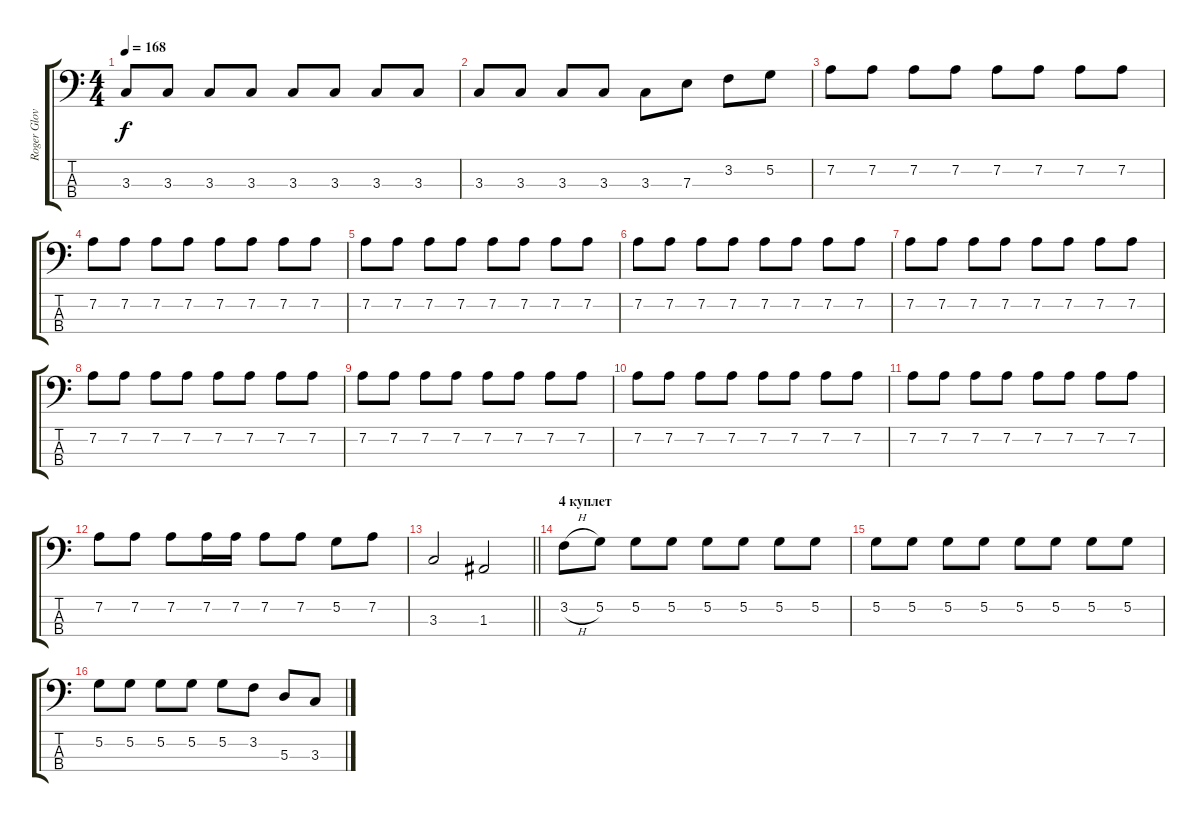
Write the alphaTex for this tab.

\track ("Roger Glover" "Roger Glov") {instrument electricbassfinger}
\staff {score tabs}
\tuning (G2 D2 A1 E1) {hide}
\ts (4 4)
\tempo 168
\clef f4
\ks c
3.3.8{dy f} 3.3.8 3.3.8 3.3.8 3.3.8 3.3.8 3.3.8 3.3.8 |
3.3.8 3.3.8 3.3.8 3.3.8 3.3.8 7.3.8 3.2.8 5.2.8 |
7.2.8 7.2.8 7.2.8 7.2.8 7.2.8 7.2.8 7.2.8 7.2.8 |
7.2.8 7.2.8 7.2.8 7.2.8 7.2.8 7.2.8 7.2.8 7.2.8 |
7.2.8 7.2.8 7.2.8 7.2.8 7.2.8 7.2.8 7.2.8 7.2.8 |
7.2.8 7.2.8 7.2.8 7.2.8 7.2.8 7.2.8 7.2.8 7.2.8 |
7.2.8 7.2.8 7.2.8 7.2.8 7.2.8 7.2.8 7.2.8 7.2.8 |
7.2.8 7.2.8 7.2.8 7.2.8 7.2.8 7.2.8 7.2.8 7.2.8 |
7.2.8 7.2.8 7.2.8 7.2.8 7.2.8 7.2.8 7.2.8 7.2.8 |
7.2.8 7.2.8 7.2.8 7.2.8 7.2.8 7.2.8 7.2.8 7.2.8 |
7.2.8 7.2.8 7.2.8 7.2.8 7.2.8 7.2.8 7.2.8 7.2.8 |
7.2.8 7.2.8 7.2.8 7.2.16 7.2.16 7.2.8 7.2.8 5.2.8 7.2.8 |
\barLineRight lightlight
3.3.2 1.3.2 |
\section ("" "4 куплет")
3.2{h}.8 5.2.8 5.2.8 5.2.8 5.2.8 5.2.8 5.2.8 5.2.8 |
5.2.8 5.2.8 5.2.8 5.2.8 5.2.8 5.2.8 5.2.8 5.2.8 |
5.2.8 5.2.8 5.2.8 5.2.8 5.2.8 3.2.8 5.3.8 3.3.8
